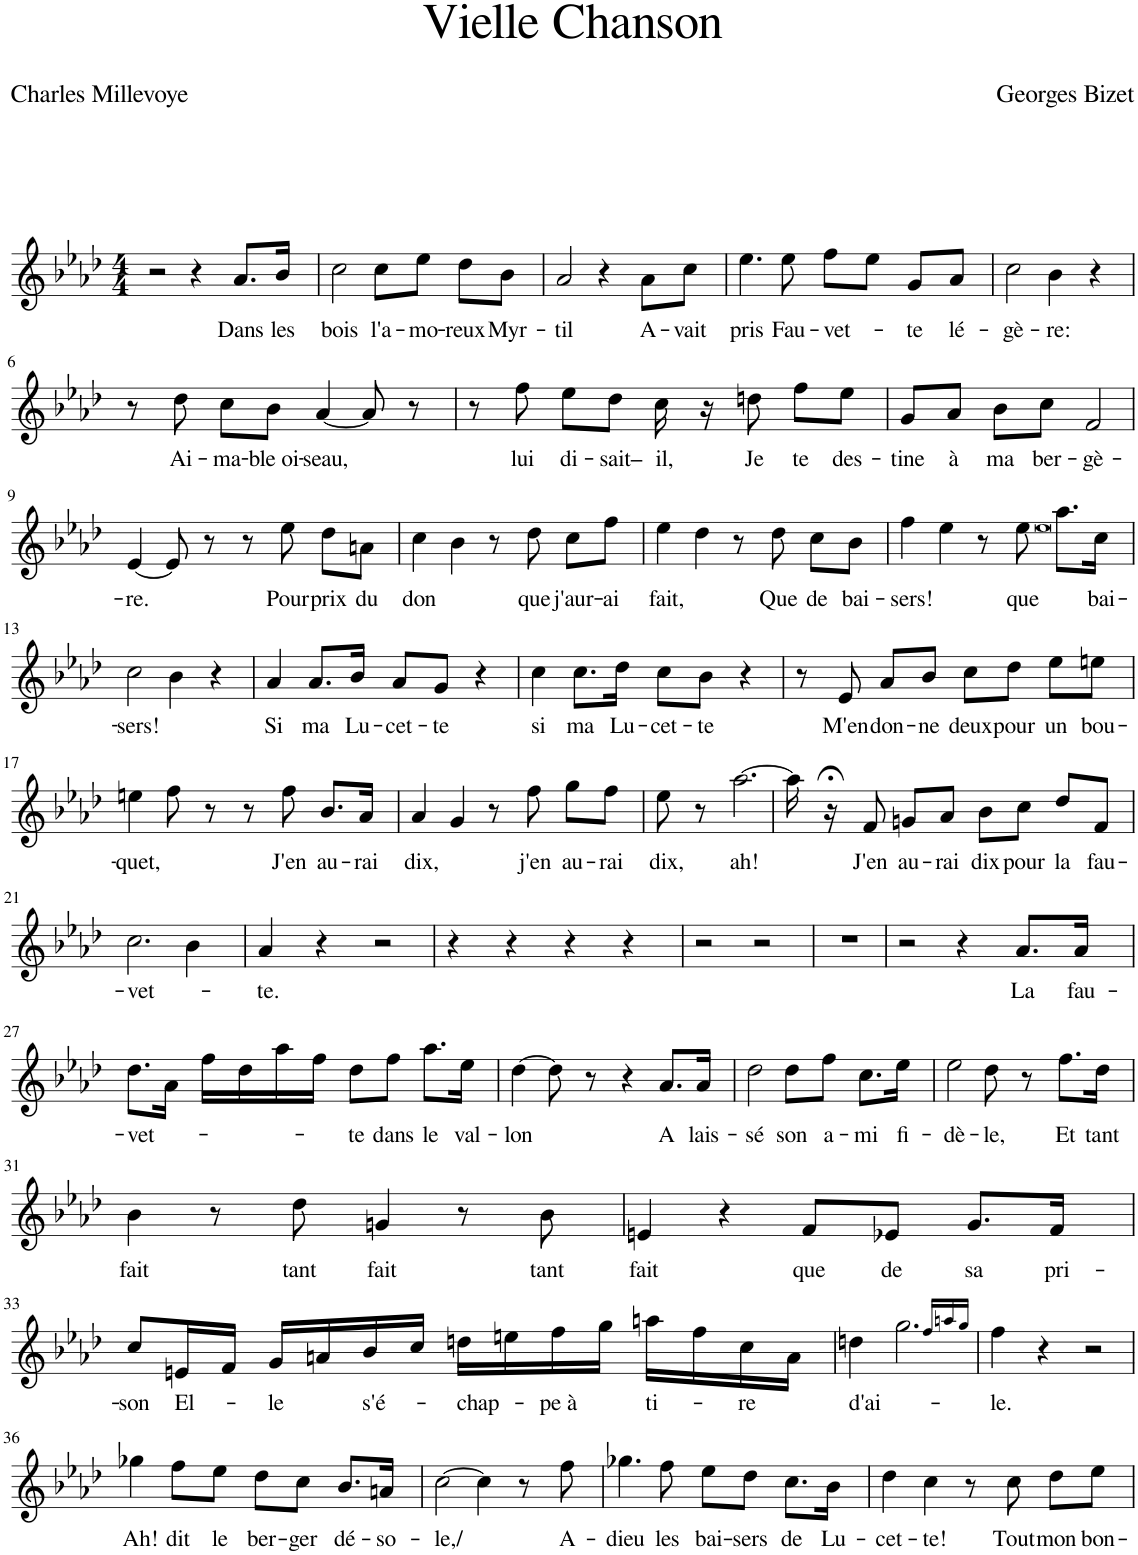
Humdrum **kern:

**kern	**text
*part1	*part1
*staff1	*staff1
*I"Piano	*
*I'Pno	*
*clefG2	*
*k[b-e-a-d-]	*
*M4/4	*
=1	=1
2r	.
4r	.
!	!LO:LY:b
8.a-/L	Dans
!	!LO:LY:b
16b-/Jk	les
=2	=2
!	!LO:LY:b
2cc\	bois
!	!LO:LY:b
8cc\L	l'a-
!	!LO:LY:b
8ee-\J	-mo-
!	!LO:LY:b
8dd-\L	-reux
!	!LO:LY:b
8b-\J	Myr-
=3	=3
!	!LO:LY:b
2a-/	-til
4r	.
!	!LO:LY:b
8a-\L	A-
!	!LO:LY:b
8cc\J	vait
=4	=4
!	!LO:LY:b
4.ee-\	pris
!	!LO:LY:b
8ee-\	Fau-
!	!LO:LY:b
8ff\L	-vet-
8ee-\J	.
!	!LO:LY:b
8g/L	-te
!	!LO:LY:b
8a-/J	lé-
=5	=5
!	!LO:LY:b
2cc\	-gè-
!	!LO:LY:b
4b-\	-re:
4r	.
!!LO:LB:g=z
=6	=6
8r	.
!	!LO:LY:b
8dd-\	Ai-
!	!LO:LY:b
8cc\L	-ma-
!	!LO:LY:b
8b-\J	-ble oi-
!	!LO:LY:b
[4a-/	-seau,
8a-/]	.
8r	.
=7	=7
8r	.
!	!LO:LY:b
8ff\	lui
!	!LO:LY:b
8ee-\L	di-
!	!LO:LY:b
8dd-\J	-sait–
!	!LO:LY:b
16cc\	il,
16r	.
!	!LO:LY:b
8ddn\	Je
!	!LO:LY:b
8ff\L	te
!	!LO:LY:b
8ee-\J	des-
=8	=8
!	!LO:LY:b
8g/L	-tine
!	!LO:LY:b
8a-/J	à
!	!LO:LY:b
8b-\L	ma
!	!LO:LY:b
8cc\J	ber-
!	!LO:LY:b
2f/	-gè-
!!LO:LB:g=z
=9	=9
!	!LO:LY:b
[4e-/	-re.
8e-/]	.
8r	.
8r	.
!	!LO:LY:b
8ee-\	Pour
!	!LO:LY:b
8dd-\L	prix
!	!LO:LY:b
8an\J	du
=10	=10
!	!LO:LY:b
4cc\	don
4b-\	.
8r	.
!	!LO:LY:b
8dd-\	que
!	!LO:LY:b
8cc\L	j'aur-
!	!LO:LY:b
8ff\J	-ai
=11	=11
!	!LO:LY:b
4ee-\	fait,
4dd-\	.
8r	.
!	!LO:LY:b
8dd-\	Que
!	!LO:LY:b
8cc\L	de
!	!LO:LY:b
8b-\J	bai-
=12	=12
!	!LO:LY:b
4ff\	-sers!
4ee-\	.
8r	.
!	!LO:LY:b
8ee-\	que
0qee-	.
8.aa-\L	.
!	!LO:LY:b
16cc\Jk	bai-
!!LO:LB:g=z
=13	=13
!	!LO:LY:b
2cc\	-sers!
4b-\	.
4r	.
=14	=14
!	!LO:LY:b
4a-/	Si
!	!LO:LY:b
8.a-/L	ma
!	!LO:LY:b
16b-/Jk	Lu-
!	!LO:LY:b
8a-/L	-cet-
!	!LO:LY:b
8g/J	-te
4r	.
=15	=15
!	!LO:LY:b
4cc\	si
!	!LO:LY:b
8.cc\L	ma
!	!LO:LY:b
16dd-\Jk	Lu-
!	!LO:LY:b
8cc\L	-cet-
!	!LO:LY:b
8b-\J	-te
4r	.
=16	=16
8r	.
!	!LO:LY:b
8e-/	M'en
!	!LO:LY:b
8a-/L	don-
!	!LO:LY:b
8b-/J	-ne
!	!LO:LY:b
8cc\L	deux
!	!LO:LY:b
8dd-\J	pour
!	!LO:LY:b
8ee-\L	un
!	!LO:LY:b
8een\J	bou-
!!LO:LB:g=z
=17	=17
!	!LO:LY:b
4een\	-quet,
8ff\	.
8r	.
8r	.
!	!LO:LY:b
8ff\	J'en
!	!LO:LY:b
8.b-/L	au-
!	!LO:LY:b
16a-/Jk	-rai
=18	=18
!	!LO:LY:b
4a-/	dix,
4g/	.
8r	.
!	!LO:LY:b
8ff\	j'en
!	!LO:LY:b
8gg\L	au-
!	!LO:LY:b
8ff\J	-rai
=19	=19
!	!LO:LY:b
8ee-\	dix,
8r	.
!	!LO:LY:b
[2.aa-\	ah!
=20	=20
16aa-\]	.
16r;<	.
!	!LO:LY:b
8f/	J'en
!	!LO:LY:b
8gn/L	au-
!	!LO:LY:b
8a-/J	-rai
!	!LO:LY:b
8b-\L	dix
!	!LO:LY:b
8cc\J	pour
!	!LO:LY:b
8dd-/L	la
!	!LO:LY:b
8f/J	fau-
!!LO:LB:g=z
=21	=21
!	!LO:LY:b
2.cc\	-vet-
4b-\	.
=22	=22
!	!LO:LY:b
4a-/	-te.
4r	.
2r	.
=23	=23
4r	.
4r	.
4r	.
4r	.
=24	=24
2r	.
2r	.
=25	=25
1r	.
=26	=26
2r	.
4r	.
!	!LO:LY:b
8.a-/L	La
!	!LO:LY:b
16a-/Jk	fau-
!!LO:LB:g=z
=27	=27
!	!LO:LY:b
8.dd-\L	-vet-
16a-\Jk	.
16ff\LL	.
16dd-\	.
16aa-\	.
16ff\JJ	.
!	!LO:LY:b
8dd-\L	-te
!	!LO:LY:b
8ff\J	dans
!	!LO:LY:b
8.aa-\L	le
!	!LO:LY:b
16ee-\Jk	val-
=28	=28
!	!LO:LY:b
[4dd-\	-lon
8dd-\]	.
8r	.
4r	.
!	!LO:LY:b
8.a-/L	A
!	!LO:LY:b
16a-/Jk	lais-
=29	=29
!	!LO:LY:b
2dd-\	-sé
!	!LO:LY:b
8dd-\L	son
!	!LO:LY:b
8ff\J	a-
!	!LO:LY:b
8.cc\L	-mi
!	!LO:LY:b
16ee-\Jk	fi-
=30	=30
!	!LO:LY:b
2ee-\	-dè-
!	!LO:LY:b
8dd-\	-le,
8r	.
!	!LO:LY:b
8.ff\L	Et
!	!LO:LY:b
16dd-\Jk	tant
!!LO:LB:g=z
=31	=31
!	!LO:LY:b
4b-\	fait
8r	.
!	!LO:LY:b
8dd-\	tant
!	!LO:LY:b
4gn/	fait
8r	.
!	!LO:LY:b
8b-\	tant
=32	=32
!	!LO:LY:b
4en/	fait
4r	.
!	!LO:LY:b
8f/L	que
!	!LO:LY:b
8e-X/J	de
!	!LO:LY:b
8.g/L	sa
!	!LO:LY:b
16f/Jk	pri-
!!LO:LB:g=z
=33	=33
!	!LO:LY:b
8cc/L	-son
!	!LO:LY:b
16en/L	El-
16f/JJ	.
!	!LO:LY:b
16g/LL	-le
16an/	.
!	!LO:LY:b
16b-/	s'é-
16cc/JJ	.
!	!LO:LY:b
16ddn\LL	chap-
16een\	.
!	!LO:LY:b
16ff\	-pe à
16gg\JJ	.
!	!LO:LY:b
16aan\LL	ti-
16ff\	.
!	!LO:LY:b
16cc\	-re
16a\JJ	.
=34	=34
!	!LO:LY:b
4ddn\	d'ai-
2.gg\	.
16qff/LL	.
16qaan/	.
16qgg/JJ	.
=35	=35
!	!LO:LY:b
4ff\	-le.
4r	.
2r	.
!!LO:LB:g=z
=36	=36
!	!LO:LY:b
4gg-X\	Ah!
!	!LO:LY:b
8ff\L	dit
!	!LO:LY:b
8ee-\J	le
!	!LO:LY:b
8dd-\L	ber-
!	!LO:LY:b
8cc\J	-ger
!	!LO:LY:b
8.b-/L	dé-
!	!LO:LY:b
16an/Jk	-so-
=37	=37
!	!LO:LY:b
[2cc\	-le,/
4cc\]	.
8r	.
!	!LO:LY:b
8ff\	A-
=38	=38
!	!LO:LY:b
4.gg-X\	-dieu
!	!LO:LY:b
8ff\	les
!	!LO:LY:b
8ee-\L	bai-
!	!LO:LY:b
8dd-\J	-sers
!	!LO:LY:b
8.cc\L	de
!	!LO:LY:b
16b-\Jk	Lu-
=39	=39
!	!LO:LY:b
4dd-\	-cet-
!	!LO:LY:b
4cc\	-te!
8r	.
!	!LO:LY:b
8cc\	Tout
!	!LO:LY:b
8dd-\L	mon
!	!LO:LY:b
8ee-\J	bon-
=	=
*-	*-
